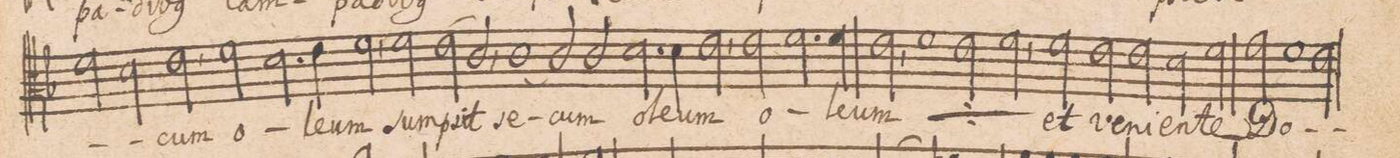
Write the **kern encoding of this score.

**kern	**text
*I"ALTVS.	*
*clefC3	*
*k[b-]	*
*met(C|)	*
2f\	.
2d\	.
2e,\	-cum
2f\	o-
=33-	=33-
2.d\	.
4e\	-le-
2f,\	-um
2f\	sum-
=34-	=34-
(>2e\	-psit
2c,/)	.
[<1c	se-
=35-	=35-
2c/]	.
2c/	-cum
2.d\	o-
4d\	-le-
=36-	=36-
2e,\	-um
2e\	o-
2.f\	.
4f\	-le-
=37-	=37-
2e,\	-um
*	*ij
1f	o-
2e\	-le-
=38-	=38-
2f,\	-um
*	*Xij
2f\	et
2e\	ve-
2e\	-ni-
=39-	=39-
2d\	-en-
2f\	-te
2g\	Do-
1f\	.
=40-	=40-
2e\	.
*-	*-
